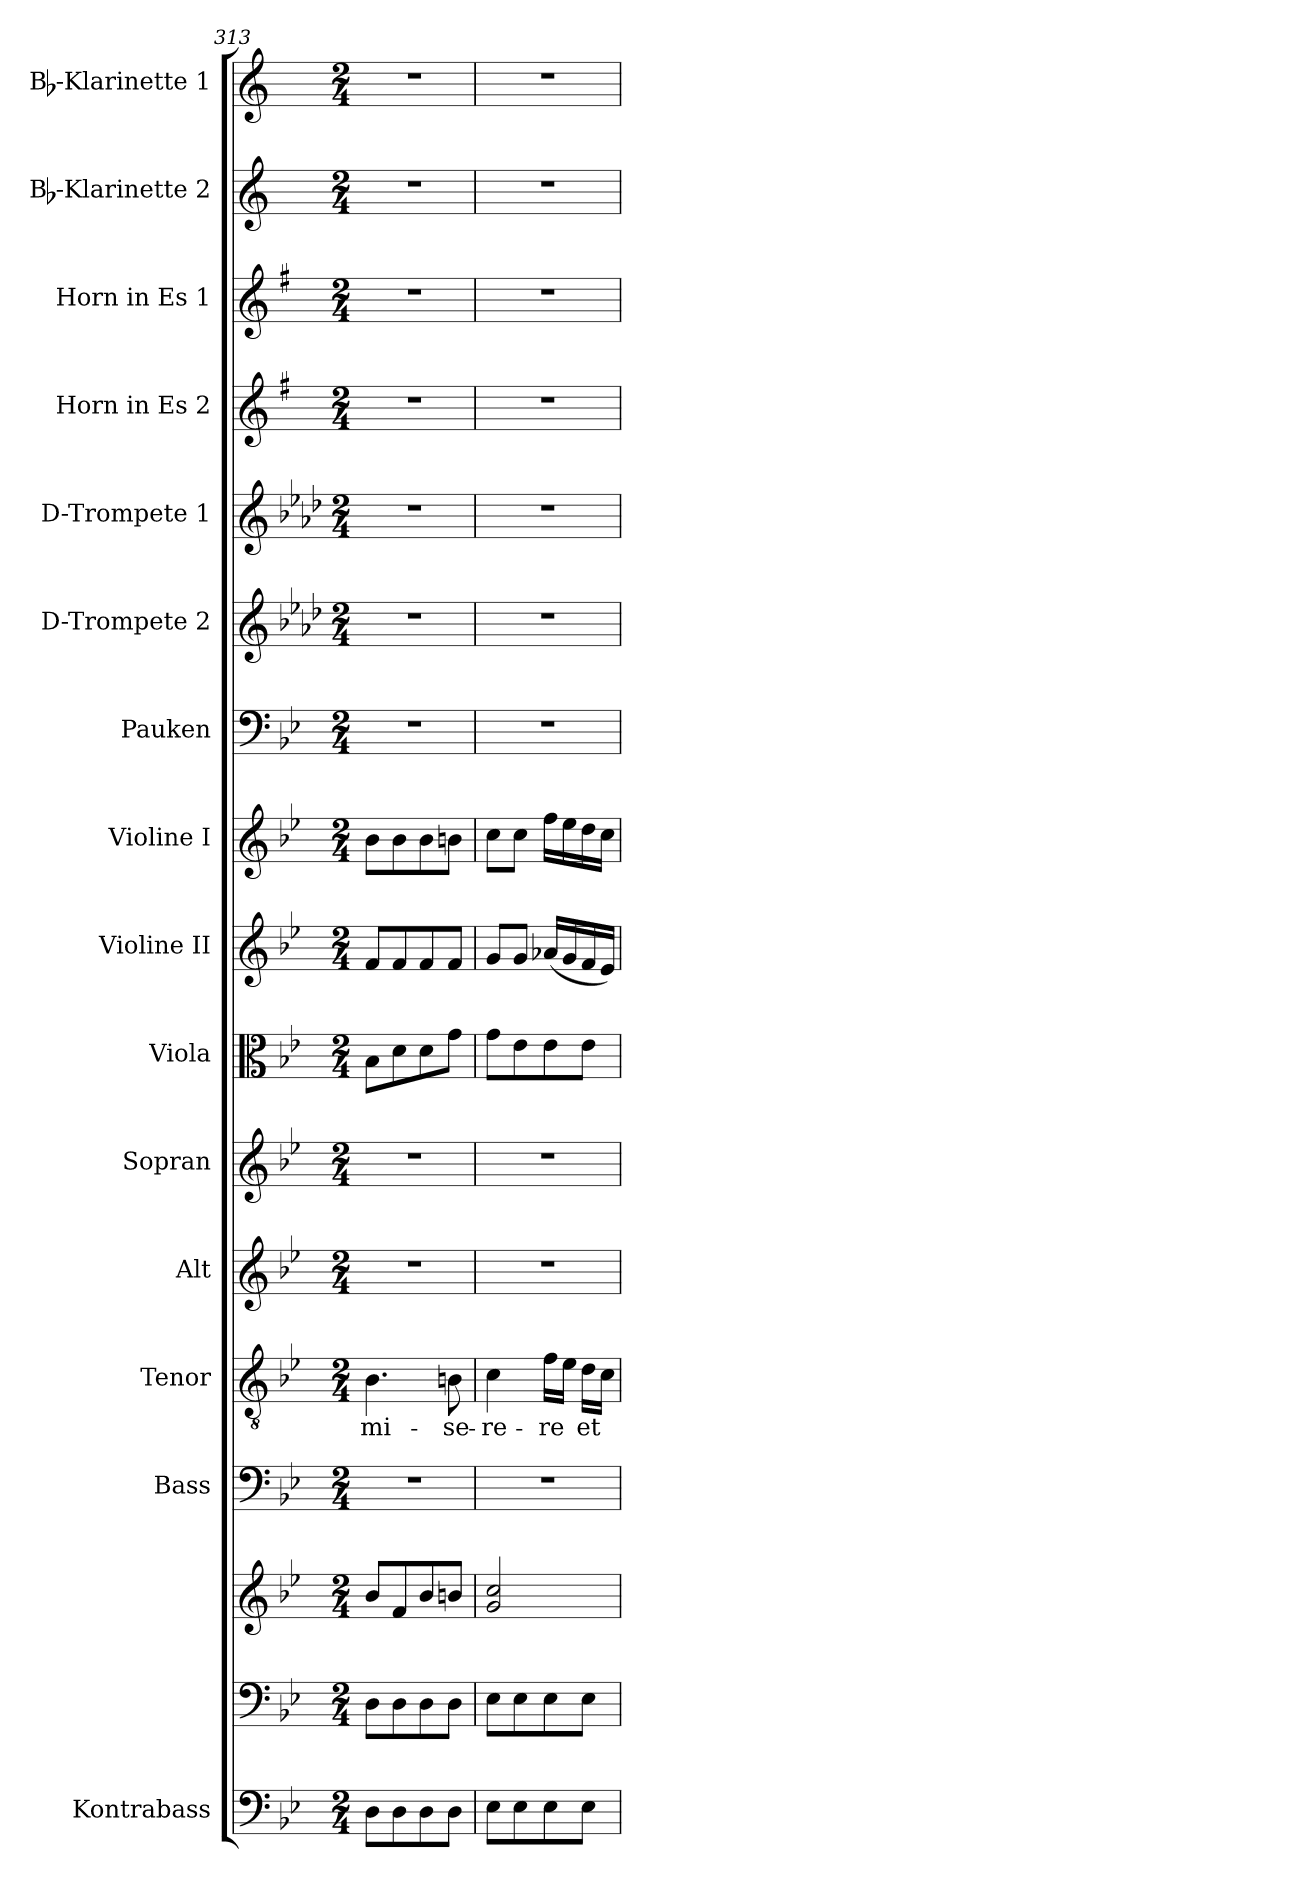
**kern	**kern	**kern	**kern	**kern	**text	**kern	**kern	**kern	**kern	**kern	**kern	**kern	**kern	**kern	**kern	**kern	**kern
*part16	*part15	*part15	*part14	*part13	*part13	*part12	*part11	*part10	*part9	*part8	*part7	*part6	*part5	*part4	*part3	*part2	*part1
*staff17	*staff16	*staff15	*staff14	*staff13	*staff13	*staff12	*staff11	*staff10	*staff9	*staff8	*staff7	*staff6	*staff5	*staff4	*staff3	*staff2	*staff1
*I"Kontrabass	*	*	*I"Bass	*I"Tenor	*	*I"Alt	*I"Sopran	*I"Viola	*I"Violine II	*I"Violine I	*I"Pauken	*I"D-Trompete 2	*I"D-Trompete 1	*I"Horn in Es 2	*I"Horn in Es 1	*I"Bb-Klarinette 2	*I"Bb-Klarinette 1
*I'Kb.	*	*	*I'B.	*I'T.	*	*I'A.	*I'S.	*I'Vla.	*I'Vl. II	*I'Vl. I	*I'Pk.	*I'D Trp. 2	*I'D Trp. 1	*	*	*I'Bb Kl. 2	*I'Bb Kl. 1
*clefF4	*clefF4	*clefG2	*clefF4	*clefGv2	*	*clefG2	*clefG2	*clefC3	*clefG2	*clefG2	*clefF4	*clefG2	*clefG2	*clefG2	*clefG2	*clefG2	*clefG2
*ITrd7c12	*	*	*	*	*	*	*	*	*	*	*	*ITrd-1c-2	*ITrd-1c-2	*ITrd5c9	*ITrd5c9	*ITrd1c2	*ITrd1c2
*k[b-e-]	*k[b-e-]	*k[b-e-]	*k[b-e-]	*k[b-e-]	*	*k[b-e-]	*k[b-e-]	*k[b-e-]	*k[b-e-]	*k[b-e-]	*k[b-e-]	*k[b-e-]	*k[b-e-]	*k[b-e-]	*k[b-e-]	*k[b-e-]	*k[b-e-]
*B-:	*B-:	*B-:	*B-:	*B-:	*	*B-:	*B-:	*B-:	*B-:	*B-:	*B-:	*B-:	*B-:	*B-:	*B-:	*B-:	*B-:
*M2/4	*M2/4	*M2/4	*M2/4	*M2/4	*	*M2/4	*M2/4	*M2/4	*M2/4	*M2/4	*M2/4	*M2/4	*M2/4	*M2/4	*M2/4	*M2/4	*M2/4
=313	=313	=313	=313	=313	=313	=313	=313	=313	=313	=313	=313	=313	=313	=313	=313	=313	=313
!	!	!	!	!	!LO:LY:b	!	!	!	!	!	!	!	!	!	!	!	!
8DD\L	8D\L	8b-/L	2r	4.B-\	mi-	2r	2r	8B-\L	8f/L	8b-\L	2r	2r	2r	2r	2r	2r	2r
8DD\	8D\	8f/	.	.	.	.	.	8d\	8f/	8b-\	.	.	.	.	.	.	.
8DD\	8D\	8b-/	.	.	.	.	.	8d\	8f/	8b-\	.	.	.	.	.	.	.
!	!	!	!	!	!LO:LY:b	!	!	!	!	!	!	!	!	!	!	!	!
8DD\J	8D\J	8bn/J	.	8Bn\	-se-	.	.	8g\J	8f/J	8bn\J	.	.	.	.	.	.	.
=314	=314	=314	=314	=314	=314	=314	=314	=314	=314	=314	=314	=314	=314	=314	=314	=314	=314
!	!	!	!	!	!LO:LY:b	!	!	!	!	!	!	!	!	!	!	!	!
8EE-\L	8E-\L	2g/ 2cc/	2r	4c\	-re-	2r	2r	8g\L	8g/L	8cc\L	2r	2r	2r	2r	2r	2r	2r
8EE-\	8E-\	.	.	.	.	.	.	8e-\	8g/J	8cc\J	.	.	.	.	.	.	.
!	!	!	!	!	!LO:LY:b	!	!	!	!	!	!	!	!	!	!	!	!
8EE-\	8E-\	.	.	16f\LL	-re	.	.	8e-\	(<16a-X/LL	16ff\LL	.	.	.	.	.	.	.
.	.	.	.	16e-\JJ	.	.	.	.	16g/	16ee-\	.	.	.	.	.	.	.
!	!	!	!	!	!LO:LY:b	!	!	!	!	!	!	!	!	!	!	!	!
8EE-\J	8E-\J	.	.	16d\LL	et	.	.	8e-\J	16f/	16dd\	.	.	.	.	.	.	.
.	.	.	.	16c\JJ	.	.	.	.	16e-/JJ)	16cc\JJ	.	.	.	.	.	.	.
=	=	=	=	=	=	=	=	=	=	=	=	=	=	=	=	=	=
*-	*-	*-	*-	*-	*-	*-	*-	*-	*-	*-	*-	*-	*-	*-	*-	*-	*-
